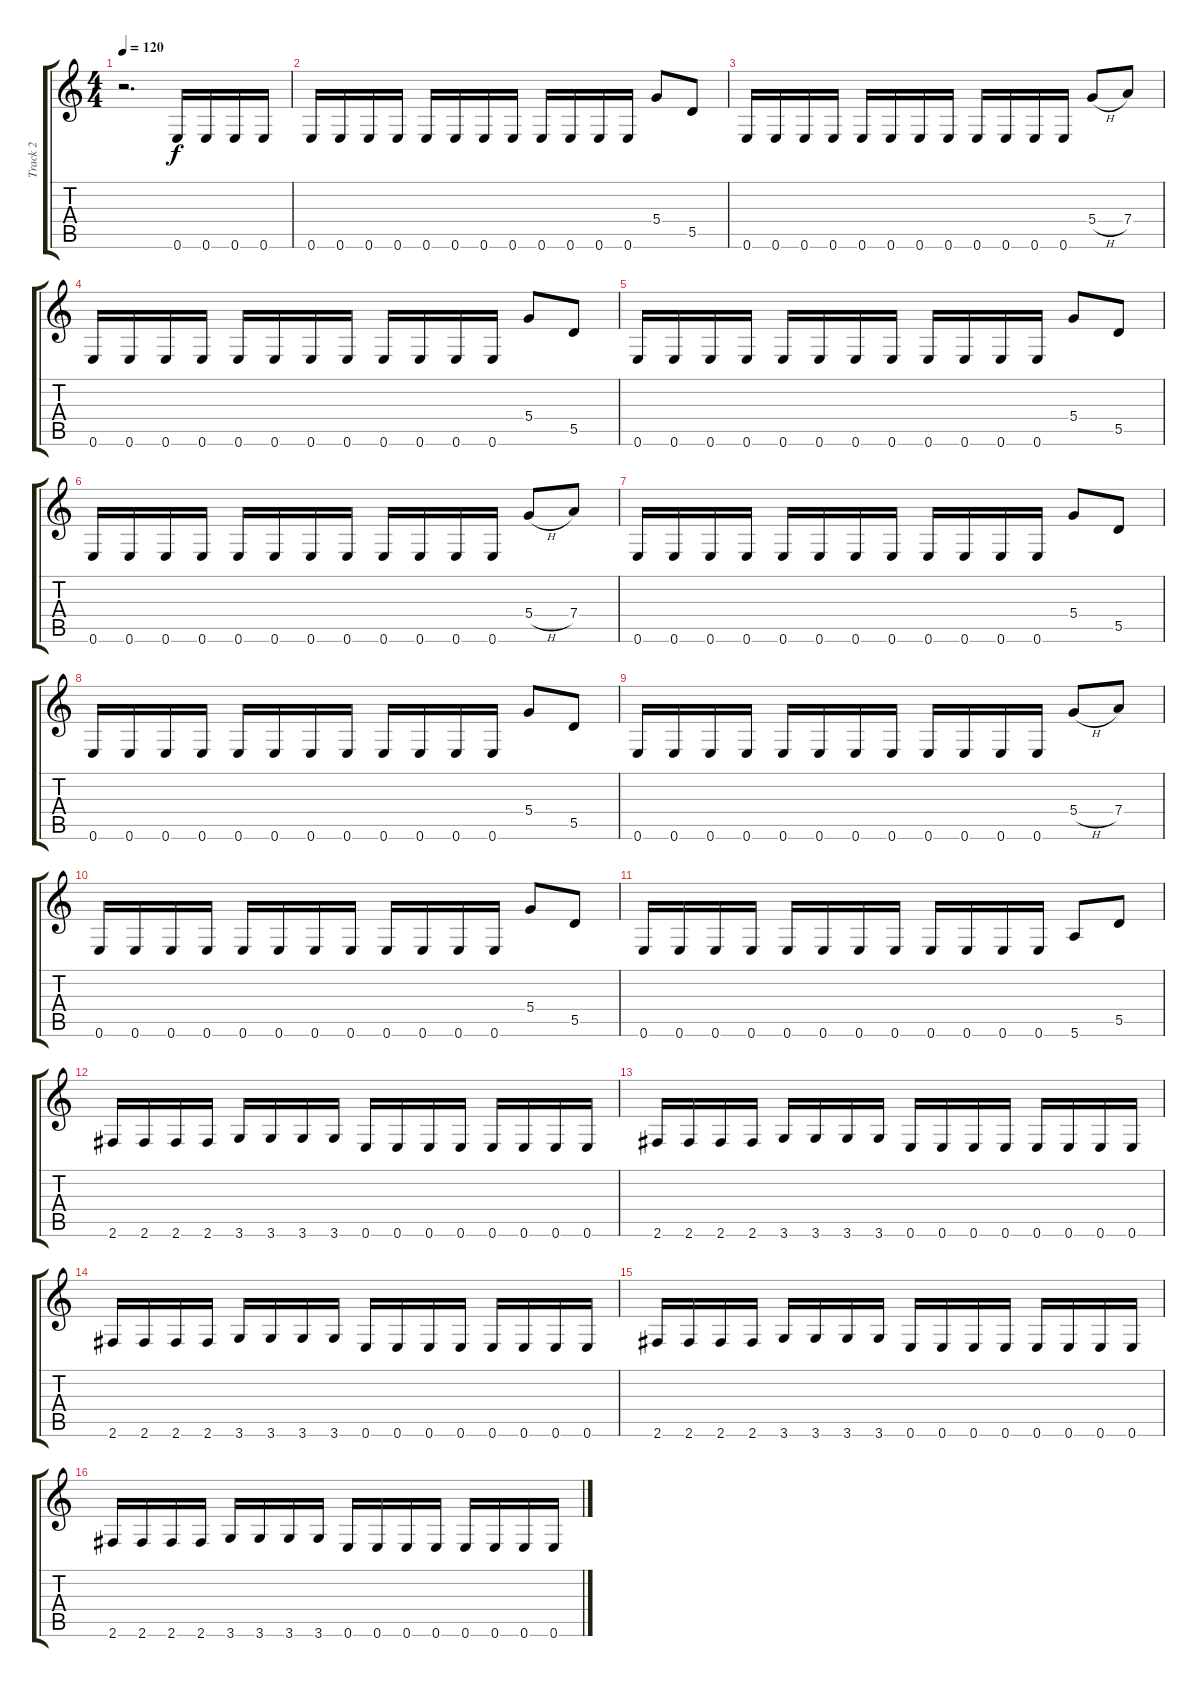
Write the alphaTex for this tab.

\track ("Track 2" "Track 2") {instrument distortionguitar}
\staff {score tabs}
\tuning (E4 B3 G3 D3 A2 E2) {hide}
\ts (4 4)
\tempo 120
\clef g2
\ks c
r.2{d dy f} 0.6.16 0.6.16 0.6.16 0.6.16 |
0.6.16 0.6.16 0.6.16 0.6.16 0.6.16 0.6.16 0.6.16 0.6.16 0.6.16 0.6.16 0.6.16 0.6.16 5.4.8 5.5.8 |
0.6.16 0.6.16 0.6.16 0.6.16 0.6.16 0.6.16 0.6.16 0.6.16 0.6.16 0.6.16 0.6.16 0.6.16 5.4{h}.8 7.4.8 |
0.6.16 0.6.16 0.6.16 0.6.16 0.6.16 0.6.16 0.6.16 0.6.16 0.6.16 0.6.16 0.6.16 0.6.16 5.4.8 5.5.8 |
0.6.16 0.6.16 0.6.16 0.6.16 0.6.16 0.6.16 0.6.16 0.6.16 0.6.16 0.6.16 0.6.16 0.6.16 5.4.8 5.5.8 |
0.6.16 0.6.16 0.6.16 0.6.16 0.6.16 0.6.16 0.6.16 0.6.16 0.6.16 0.6.16 0.6.16 0.6.16 5.4{h}.8 7.4.8 |
0.6.16 0.6.16 0.6.16 0.6.16 0.6.16 0.6.16 0.6.16 0.6.16 0.6.16 0.6.16 0.6.16 0.6.16 5.4.8 5.5.8 |
0.6.16 0.6.16 0.6.16 0.6.16 0.6.16 0.6.16 0.6.16 0.6.16 0.6.16 0.6.16 0.6.16 0.6.16 5.4.8 5.5.8 |
0.6.16 0.6.16 0.6.16 0.6.16 0.6.16 0.6.16 0.6.16 0.6.16 0.6.16 0.6.16 0.6.16 0.6.16 5.4{h}.8 7.4.8 |
0.6.16 0.6.16 0.6.16 0.6.16 0.6.16 0.6.16 0.6.16 0.6.16 0.6.16 0.6.16 0.6.16 0.6.16 5.4.8 5.5.8 |
0.6.16 0.6.16 0.6.16 0.6.16 0.6.16 0.6.16 0.6.16 0.6.16 0.6.16 0.6.16 0.6.16 0.6.16 5.6.8 5.5.8 |
2.6.16 2.6.16 2.6.16 2.6.16 3.6.16 3.6.16 3.6.16 3.6.16 0.6.16 0.6.16 0.6.16 0.6.16 0.6.16 0.6.16 0.6.16 0.6.16 |
2.6.16 2.6.16 2.6.16 2.6.16 3.6.16 3.6.16 3.6.16 3.6.16 0.6.16 0.6.16 0.6.16 0.6.16 0.6.16 0.6.16 0.6.16 0.6.16 |
2.6.16 2.6.16 2.6.16 2.6.16 3.6.16 3.6.16 3.6.16 3.6.16 0.6.16 0.6.16 0.6.16 0.6.16 0.6.16 0.6.16 0.6.16 0.6.16 |
2.6.16 2.6.16 2.6.16 2.6.16 3.6.16 3.6.16 3.6.16 3.6.16 0.6.16 0.6.16 0.6.16 0.6.16 0.6.16 0.6.16 0.6.16 0.6.16 |
2.6.16 2.6.16 2.6.16 2.6.16 3.6.16 3.6.16 3.6.16 3.6.16 0.6.16 0.6.16 0.6.16 0.6.16 0.6.16 0.6.16 0.6.16 0.6.16
